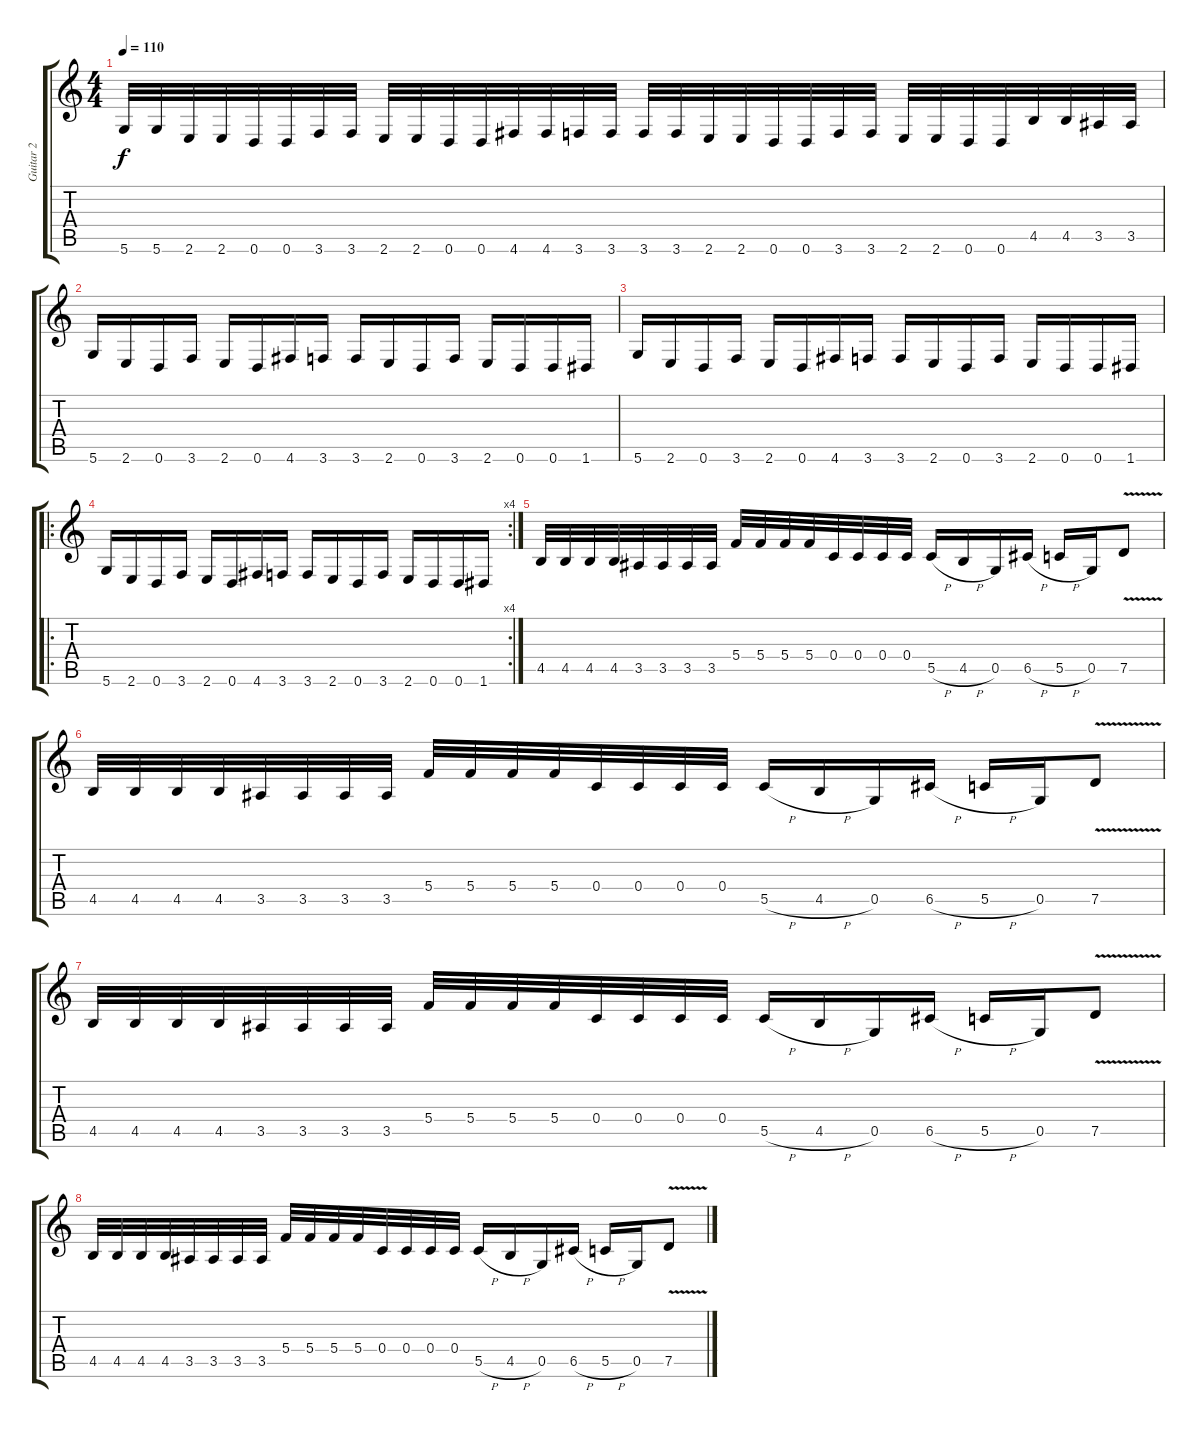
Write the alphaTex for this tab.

\track ("Guitar 2" "Guitar 2") {instrument distortionguitar}
\staff {score tabs}
\tuning (D4 A3 F3 C3 G2 D2) {hide}
\ts (4 4)
\tempo 110
\clef g2
\ks c
5.6.32{dy f} 5.6.32 2.6.32 2.6.32 0.6.32 0.6.32 3.6.32 3.6.32 2.6.32 2.6.32 0.6.32 0.6.32 4.6.32 4.6.32 3.6.32 3.6.32 3.6.32 3.6.32 2.6.32 2.6.32 0.6.32 0.6.32 3.6.32 3.6.32 2.6.32 2.6.32 0.6.32 0.6.32 4.5.32 4.5.32 3.5.32 3.5.32 |
5.6.16 2.6.16 0.6.16 3.6.16 2.6.16 0.6.16 4.6.16 3.6.16 3.6.16 2.6.16 0.6.16 3.6.16 2.6.16 0.6.16 0.6.16 1.6.16 |
5.6.16 2.6.16 0.6.16 3.6.16 2.6.16 0.6.16 4.6.16 3.6.16 3.6.16 2.6.16 0.6.16 3.6.16 2.6.16 0.6.16 0.6.16 1.6.16 |
\ro
\rc 4
5.6.16 2.6.16 0.6.16 3.6.16 2.6.16 0.6.16 4.6.16 3.6.16 3.6.16 2.6.16 0.6.16 3.6.16 2.6.16 0.6.16 0.6.16 1.6.16 |
4.5.32 4.5.32 4.5.32 4.5.32 3.5.32 3.5.32 3.5.32 3.5.32 5.4.32 5.4.32 5.4.32 5.4.32 0.4.32 0.4.32 0.4.32 0.4.32 5.5{h}.16 4.5{h}.16 0.5.16 6.5{h}.16 5.5{h}.16 0.5.16 7.5{v}.8 |
4.5.32 4.5.32 4.5.32 4.5.32 3.5.32 3.5.32 3.5.32 3.5.32 5.4.32 5.4.32 5.4.32 5.4.32 0.4.32 0.4.32 0.4.32 0.4.32 5.5{h}.16 4.5{h}.16 0.5.16 6.5{h}.16 5.5{h}.16 0.5.16 7.5{v}.8 |
4.5.32 4.5.32 4.5.32 4.5.32 3.5.32 3.5.32 3.5.32 3.5.32 5.4.32 5.4.32 5.4.32 5.4.32 0.4.32 0.4.32 0.4.32 0.4.32 5.5{h}.16 4.5{h}.16 0.5.16 6.5{h}.16 5.5{h}.16 0.5.16 7.5{v}.8 |
4.5.32 4.5.32 4.5.32 4.5.32 3.5.32 3.5.32 3.5.32 3.5.32 5.4.32 5.4.32 5.4.32 5.4.32 0.4.32 0.4.32 0.4.32 0.4.32 5.5{h}.16 4.5{h}.16 0.5.16 6.5{h}.16 5.5{h}.16 0.5.16 7.5{v}.8
